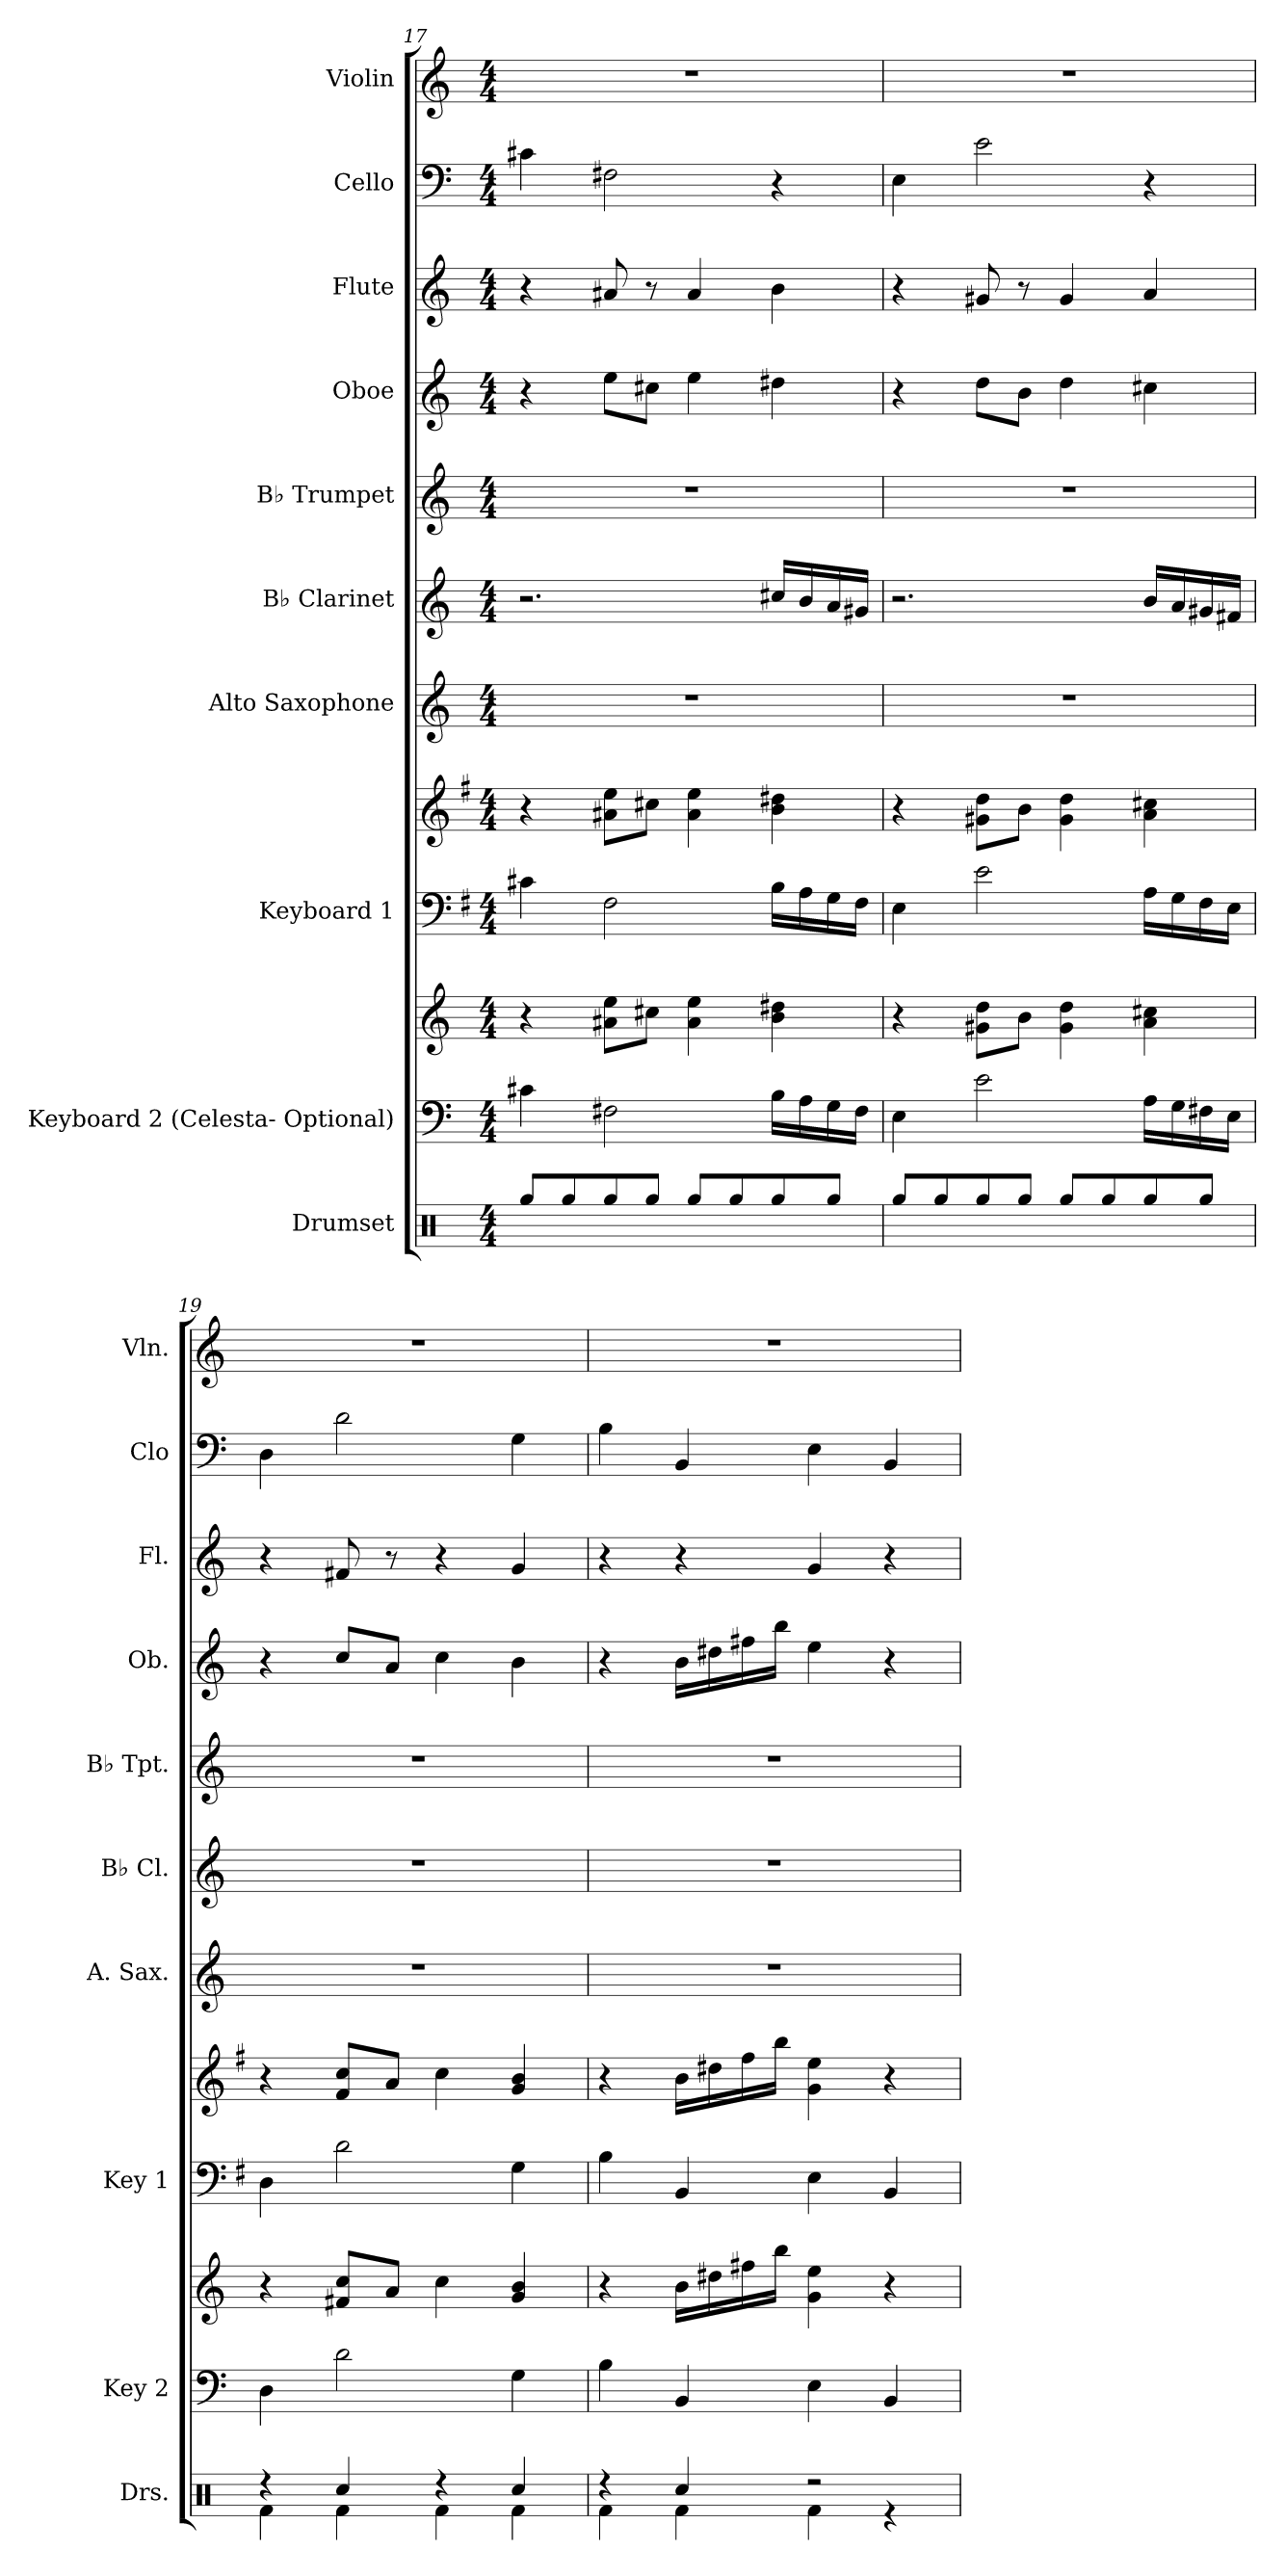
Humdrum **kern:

**kern	**kern	**kern	**kern	**kern	**kern	**kern	**kern	**kern	**kern	**kern	**kern
*part10	*part9	*part9	*part8	*part8	*part7	*part6	*part5	*part4	*part3	*part2	*part1
*staff12	*staff11	*staff10	*staff9	*staff8	*staff7	*staff6	*staff5	*staff4	*staff3	*staff2	*staff1
*I"Drumset	*I"Keyboard 2 (Celesta- Optional)	*	*I"Keyboard 1	*	*I"Alto Saxophone	*I"B♭ Clarinet	*I"B♭ Trumpet	*I"Oboe	*I"Flute	*I"Cello	*I"Violin
*I'Drs.	*I'Key 2	*	*I'Key 1	*	*I'A. Sax.	*I'B♭ Cl.	*I'B♭ Tpt.	*I'Ob.	*I'Fl.	*I'Clo	*I'Vln.
!!LO:PB:g=z
*clefX	*clefF4	*clefG2	*clefF4	*clefG2	*clefG2	*clefG2	*clefG2	*clefG2	*clefG2	*clefF4	*clefG2
*	*	*	*	*	*ITrd5c9	*ITrd1c2	*ITrd1c2	*	*	*	*
*k[]	*k[]	*k[]	*k[f#]	*k[f#]	*k[b-e-a-]	*k[b-e-]	*k[b-e-]	*k[]	*k[]	*k[]	*k[]
*C:	*C:	*C:	*G:	*G:	*E-:	*B-:	*B-:	*C:	*C:	*C:	*C:
*M4/4	*M4/4	*M4/4	*M4/4	*M4/4	*M4/4	*M4/4	*M4/4	*M4/4	*M4/4	*M4/4	*M4/4
=17	=17	=17	=17	=17	=17	=17	=17	=17	=17	=17	=17
8Rgg/L	4c#X\	4r	4c#X\	4r	1r	2.r	1r	4r	4r	4c#X\	1r
8Rgg/	.	.	.	.	.	.	.	.	.	.	.
8Rgg/	2F#X\	8a#X\ 8ee\L	2F#\	8a#X\ 8ee\L	.	.	.	8ee\L	8a#X/	2F#X\	.
8Rgg/J	.	8cc#X\J	.	8cc#X\J	.	.	.	8cc#X\J	8r	.	.
8Rgg/L	.	4a#\ 4ee\	.	4a#\ 4ee\	.	.	.	4ee\	4a#/	.	.
8Rgg/	.	.	.	.	.	.	.	.	.	.	.
8Rgg/	16B\LL	4b\ 4dd#X\	16B\LL	4b\ 4dd#X\	.	16bn/LL	.	4dd#X\	4b\	4r	.
.	16A\	.	16A\	.	.	16a/	.	.	.	.	.
8Rgg/J	16G\	.	16G\	.	.	16g/	.	.	.	.	.
.	16F#\JJ	.	16F#\JJ	.	.	16f#X/JJ	.	.	.	.	.
=18	=18	=18	=18	=18	=18	=18	=18	=18	=18	=18	=18
8Rgg/L	4E\	4r	4E\	4r	1r	2.r	1r	4r	4r	4E\	1r
8Rgg/	.	.	.	.	.	.	.	.	.	.	.
8Rgg/	2e\	8g#X\ 8dd\L	2e\	8g#X\ 8dd\L	.	.	.	8dd\L	8g#X/	2e\	.
8Rgg/J	.	8b\J	.	8b\J	.	.	.	8b\J	8r	.	.
8Rgg/L	.	4g#\ 4dd\	.	4g#\ 4dd\	.	.	.	4dd\	4g#/	.	.
8Rgg/	.	.	.	.	.	.	.	.	.	.	.
8Rgg/	16A\LL	4a\ 4cc#X\	16A\LL	4a\ 4cc#X\	.	16a/LL	.	4cc#X\	4a/	4r	.
.	16G\	.	16G\	.	.	16g/	.	.	.	.	.
8Rgg/J	16F#X\	.	16F#\	.	.	16f#X/	.	.	.	.	.
.	16E\JJ	.	16E\JJ	.	.	16en/JJ	.	.	.	.	.
=19	=19	=19	=19	=19	=19	=19	=19	=19	=19	=19	=19
*^	*	*	*	*	*	*	*	*	*	*	*
4r	4Rf\	4D\	4r	4D\	4r	1r	1r	1r	4r	4r	4D\	1r
4Rcc/	4Rf\	2d\	8f#X/ 8cc/L	2d\	8f#/ 8cc/L	.	.	.	8cc/L	8f#X/	2d\	.
.	.	.	8a/J	.	8a/J	.	.	.	8a/J	8r	.	.
4r	4Rf\	.	4cc\	.	4cc\	.	.	.	4cc\	4r	.	.
4Rcc/	4Rf\	4G\	4g/ 4b/	4G\	4g/ 4b/	.	.	.	4b\	4g/	4G\	.
=20	=20	=20	=20	=20	=20	=20	=20	=20	=20	=20	=20	=20
4r	4Rf\	4B\	4r	4B\	4r	1r	1r	1r	4r	4r	4B\	1r
4Rcc/	4Rf\	4BB/	16b\LL	4BB/	16b\LL	.	.	.	16b\LL	4r	4BB/	.
.	.	.	16dd#X\	.	16dd#X\	.	.	.	16dd#X\	.	.	.
.	.	.	16ff#X\	.	16ff#\	.	.	.	16ff#X\	.	.	.
.	.	.	16bb\JJ	.	16bb\JJ	.	.	.	16bb\JJ	.	.	.
2r	4Rf\	4E\	4g\ 4ee\	4E\	4g\ 4ee\	.	.	.	4ee\	4g/	4E\	.
.	4r	4BB/	4r	4BB/	4r	.	.	.	4r	4r	4BB/	.
*v	*v	*	*	*	*	*	*	*	*	*	*	*
=	=	=	=	=	=	=	=	=	=	=	=
*-	*-	*-	*-	*-	*-	*-	*-	*-	*-	*-	*-
